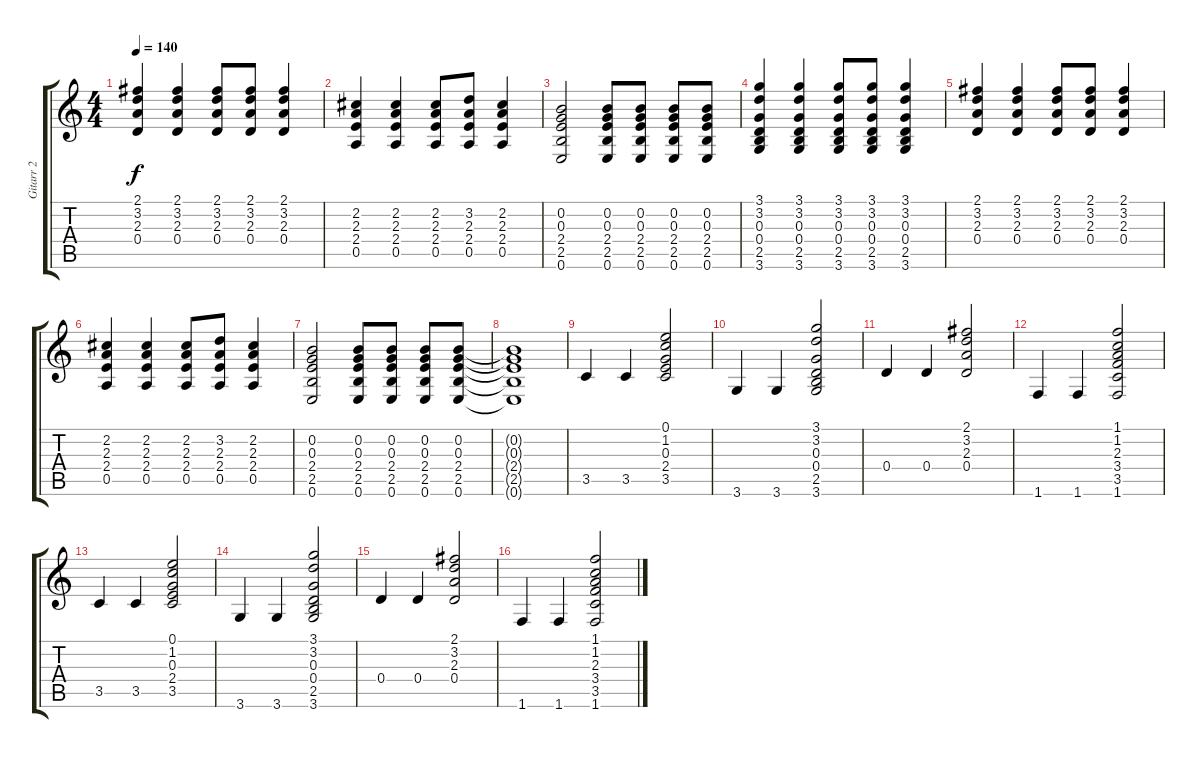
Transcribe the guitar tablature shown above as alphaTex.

\track ("Gitarr 2" "Gitarr 2") {instrument electricguitarclean}
\staff {score tabs}
\tuning (E4 B3 G3 D3 A2 E2) {hide}
\ts (4 4)
\tempo 140
\clef g2
\ks c
(2.1 3.2 2.3 0.4).4{dy f} (2.1 3.2 2.3 0.4).4 (2.1 3.2 2.3 0.4).8 (2.1 3.2 2.3 0.4).8 (2.1 3.2 2.3 0.4).4 |
(2.2 2.3 2.4 0.5).4 (2.2 2.3 2.4 0.5).4 (2.2 2.3 2.4 0.5).8 (3.2 2.3 2.4 0.5).8 (2.2 2.3 2.4 0.5).4 |
(0.2 0.3 2.4 2.5 0.6).2 (0.2 0.3 2.4 2.5 0.6).8 (0.2 0.3 2.4 2.5 0.6).8 (0.2 0.3 2.4 2.5 0.6).8 (0.2 0.3 2.4 2.5 0.6).8 |
(3.1 3.2 0.3 0.4 2.5 3.6).4 (3.1 3.2 0.3 0.4 2.5 3.6).4 (3.1 3.2 0.3 0.4 2.5 3.6).8 (3.1 3.2 0.3 0.4 2.5 3.6).8 (3.1 3.2 0.3 0.4 2.5 3.6).4 |
(2.1 3.2 2.3 0.4).4 (2.1 3.2 2.3 0.4).4 (2.1 3.2 2.3 0.4).8 (2.1 3.2 2.3 0.4).8 (2.1 3.2 2.3 0.4).4 |
(2.2 2.3 2.4 0.5).4 (2.2 2.3 2.4 0.5).4 (2.2 2.3 2.4 0.5).8 (3.2 2.3 2.4 0.5).8 (2.2 2.3 2.4 0.5).4 |
(0.2 0.3 2.4 2.5 0.6).2 (0.2 0.3 2.4 2.5 0.6).8 (0.2 0.3 2.4 2.5 0.6).8 (0.2 0.3 2.4 2.5 0.6).8 (0.2 0.3 2.4 2.5 0.6).8 |
(0.2{t} 0.3{t} 2.4{t} 2.5{t} 0.6{t}).1 |
3.5.4 3.5.4 (0.1 1.2 0.3 2.4 3.5).2 |
3.6.4 3.6.4 (3.1 3.2 0.3 0.4 2.5 3.6).2 |
0.4.4 0.4.4 (2.1 3.2 2.3 0.4).2 |
1.6.4 1.6.4 (1.1 1.2 2.3 3.4 3.5 1.6).2 |
3.5.4 3.5.4 (0.1 1.2 0.3 2.4 3.5).2 |
3.6.4 3.6.4 (3.1 3.2 0.3 0.4 2.5 3.6).2 |
0.4.4 0.4.4 (2.1 3.2 2.3 0.4).2 |
1.6.4 1.6.4 (1.1 1.2 2.3 3.4 3.5 1.6).2
